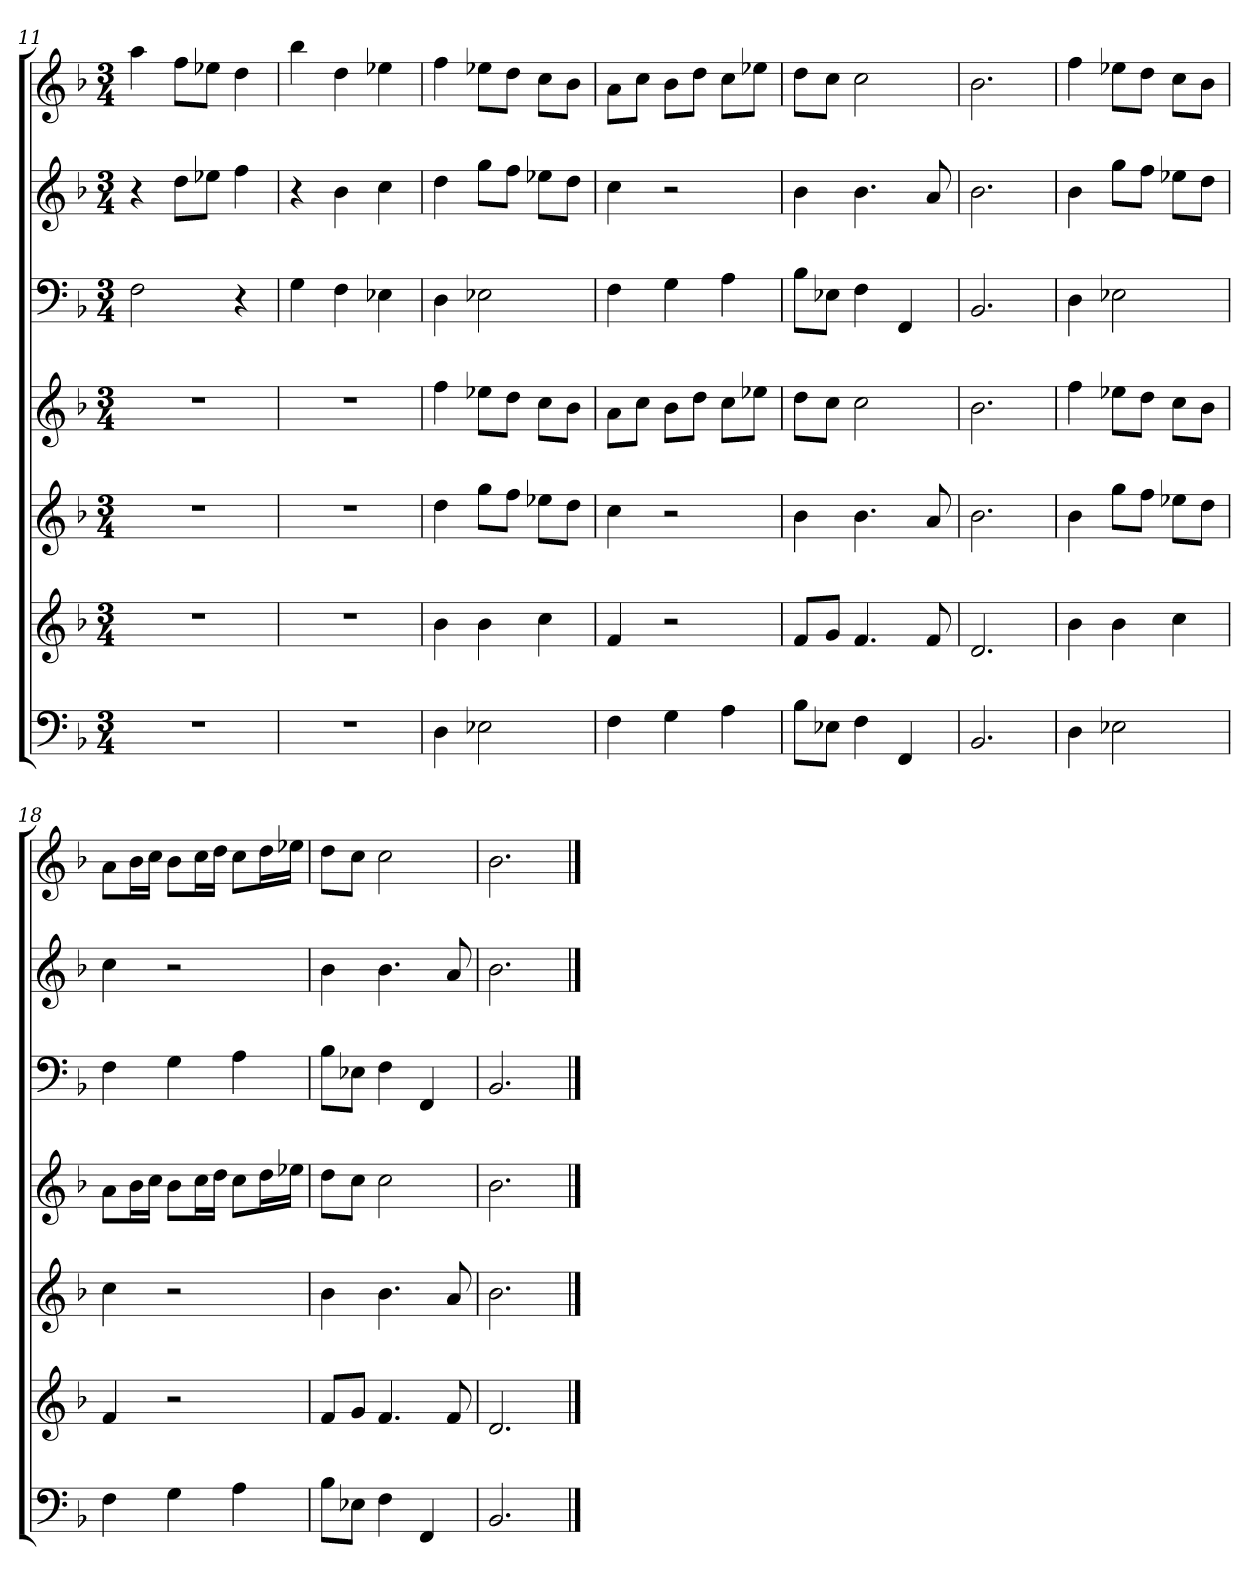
**kern	**kern	**kern	**kern	**kern	**kern	**kern
*part7	*part6	*part5	*part4	*part3	*part2	*part1
*staff7	*staff6	*staff5	*staff4	*staff3	*staff2	*staff1
*k[b-]	*k[b-]	*k[b-]	*k[b-]	*k[b-]	*k[b-]	*k[b-]
*F:	*F:	*F:	*F:	*F:	*F:	*F:
*M3/4	*M3/4	*M3/4	*M3/4	*M3/4	*M3/4	*M3/4
=11	=11	=11	=11	=11	=11	=11
2.r	2.r	2.r	2.r	2F	4r	4aa
.	.	.	.	.	8ddL	8ffL
.	.	.	.	.	8ee-XJ	8ee-XJ
.	.	.	.	4r	4ff	4dd
=12	=12	=12	=12	=12	=12	=12
2.r	2.r	2.r	2.r	4G	4r	4bb-
.	.	.	.	4F	4b-	4dd
.	.	.	.	4E-X	4cc	4ee-X
=13	=13	=13	=13	=13	=13	=13
4D	4b-	4dd	4ff	4D	4dd	4ff
2E-X	4b-	8ggL	8ee-XL	2E-X	8ggL	8ee-XL
.	.	8ffJ	8ddJ	.	8ffJ	8ddJ
.	4cc	8ee-XL	8ccL	.	8ee-XL	8ccL
.	.	8ddJ	8b-J	.	8ddJ	8b-J
=14	=14	=14	=14	=14	=14	=14
4F	4f	4cc	8aL	4F	4cc	8aL
.	.	.	8ccJ	.	.	8ccJ
4G	2r	2r	8b-L	4G	2r	8b-L
.	.	.	8ddJ	.	.	8ddJ
4A	.	.	8ccL	4A	.	8ccL
.	.	.	8ee-XJ	.	.	8ee-XJ
=15	=15	=15	=15	=15	=15	=15
8B-L	8fL	4b-	8ddL	8B-L	4b-	8ddL
8E-XJ	8gJ	.	8ccJ	8E-XJ	.	8ccJ
4F	4.f	4.b-	2cc	4F	4.b-	2cc
4FF	.	.	.	4FF	.	.
.	8f	8a	.	.	8a	.
=16	=16	=16	=16	=16	=16	=16
2.BB-	2.d	2.b-	2.b-	2.BB-	2.b-	2.b-
=17	=17	=17	=17	=17	=17	=17
4D	4b-	4b-	4ff	4D	4b-	4ff
2E-X	4b-	8ggL	8ee-XL	2E-X	8ggL	8ee-XL
.	.	8ffJ	8ddJ	.	8ffJ	8ddJ
.	4cc	8ee-XL	8ccL	.	8ee-XL	8ccL
.	.	8ddJ	8b-J	.	8ddJ	8b-J
=18	=18	=18	=18	=18	=18	=18
4F	4f	4cc	8aL	4F	4cc	8aL
.	.	.	16b-L	.	.	16b-L
.	.	.	16ccJJ	.	.	16ccJJ
4G	2r	2r	8b-L	4G	2r	8b-L
.	.	.	16ccL	.	.	16ccL
.	.	.	16ddJJ	.	.	16ddJJ
4A	.	.	8ccL	4A	.	8ccL
.	.	.	16ddL	.	.	16ddL
.	.	.	16ee-XJJ	.	.	16ee-XJJ
=19	=19	=19	=19	=19	=19	=19
8B-L	8fL	4b-	8ddL	8B-L	4b-	8ddL
8E-XJ	8gJ	.	8ccJ	8E-XJ	.	8ccJ
4F	4.f	4.b-	2cc	4F	4.b-	2cc
4FF	.	.	.	4FF	.	.
.	8f	8a	.	.	8a	.
=20	=20	=20	=20	=20	=20	=20
2.BB-	2.d	2.b-	2.b-	2.BB-	2.b-	2.b-
==	==	==	==	==	==	==
*-	*-	*-	*-	*-	*-	*-
